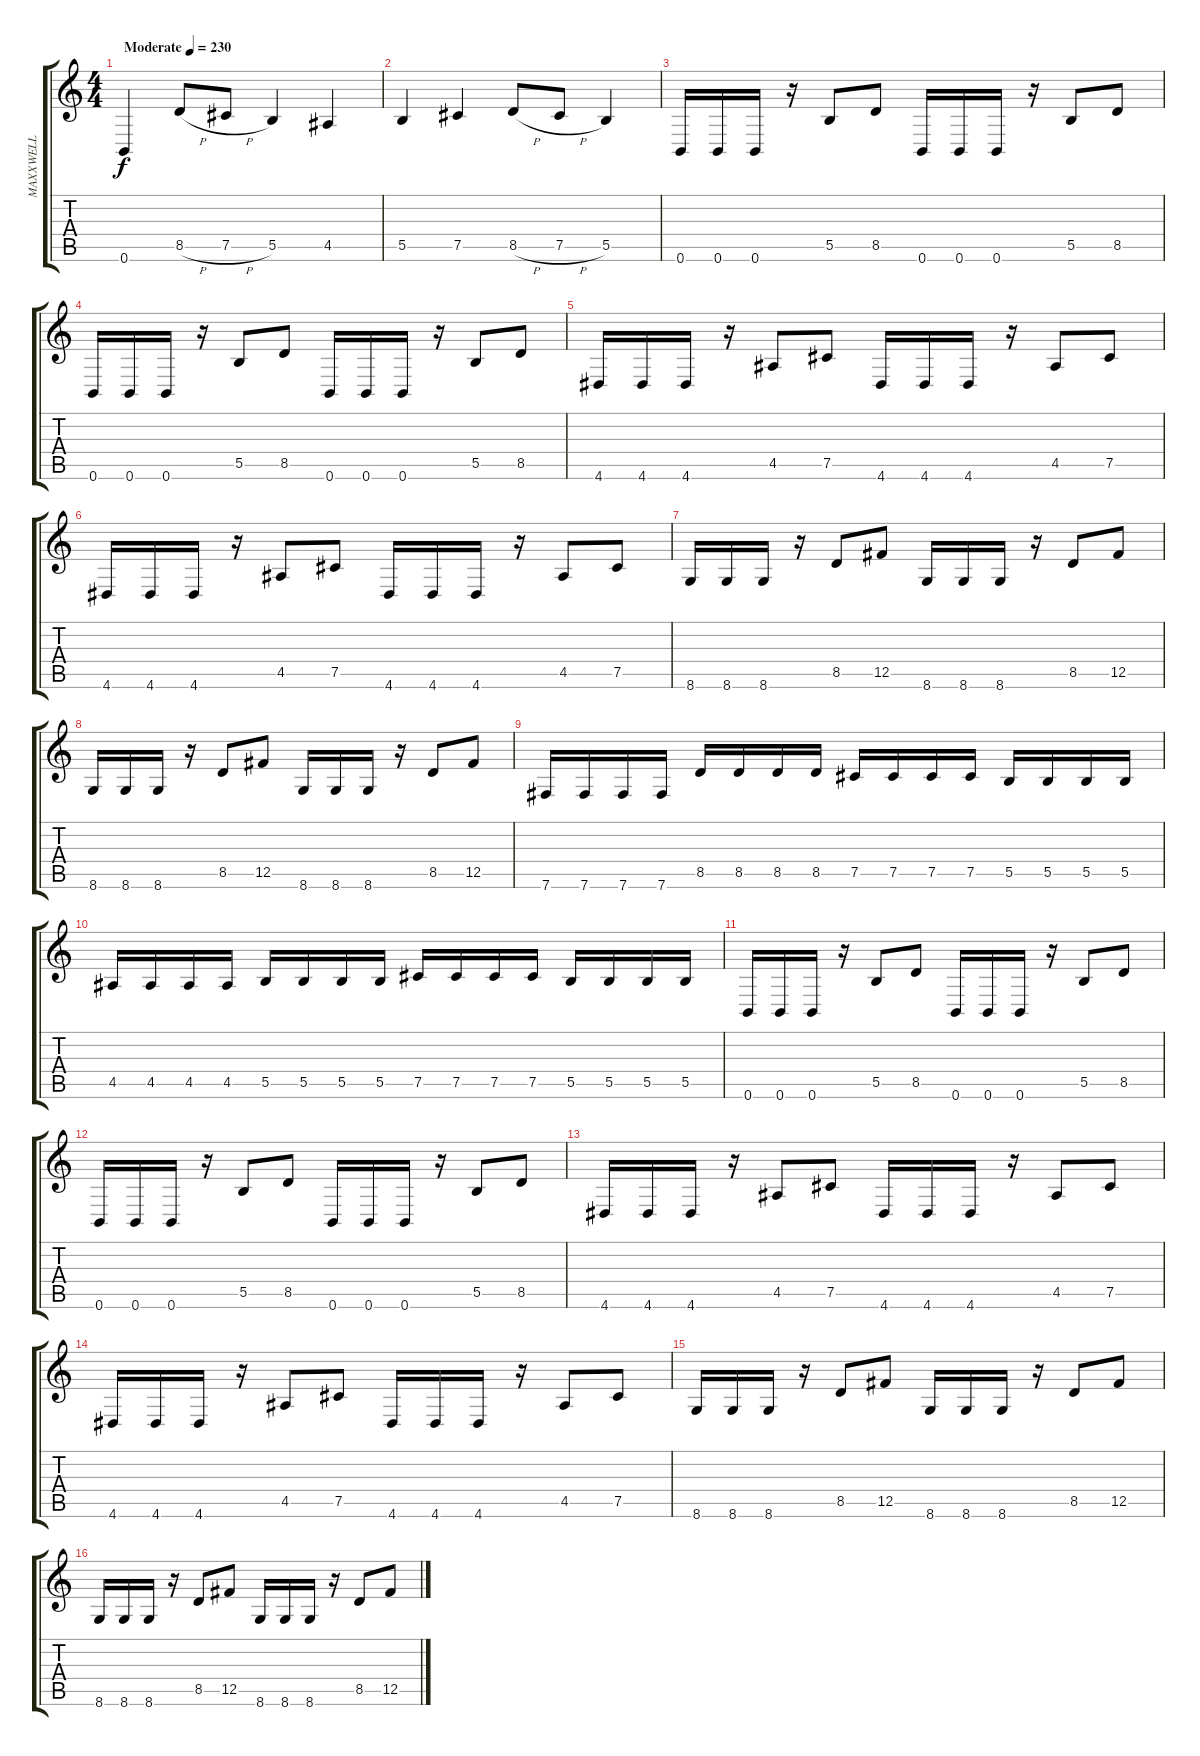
\track ("MAXXWELL" "MAXXWELL") {instrument distortionguitar}
\staff {score tabs}
\tuning (Db4 Ab3 E3 B2 Gb2 B1) {hide}
\ts (4 4)
\tempo (230 "Moderate")
\clef g2
\ks c
0.6.4{dy f instrument distortionguitar} 8.5{h}.8 7.5{h}.8 5.5.4 4.5.4 |
5.5.4 7.5.4 8.5{h}.8 7.5{h}.8 5.5.4 |
0.6.16 0.6.16 0.6.16 r.16 5.5.8 8.5.8 0.6.16 0.6.16 0.6.16 r.16 5.5.8 8.5.8 |
0.6.16 0.6.16 0.6.16 r.16 5.5.8 8.5.8 0.6.16 0.6.16 0.6.16 r.16 5.5.8 8.5.8 |
4.6.16 4.6.16 4.6.16 r.16 4.5.8 7.5.8 4.6.16 4.6.16 4.6.16 r.16 4.5.8 7.5.8 |
4.6.16 4.6.16 4.6.16 r.16 4.5.8 7.5.8 4.6.16 4.6.16 4.6.16 r.16 4.5.8 7.5.8 |
8.6.16 8.6.16 8.6.16 r.16 8.5.8 12.5.8 8.6.16 8.6.16 8.6.16 r.16 8.5.8 12.5.8 |
8.6.16 8.6.16 8.6.16 r.16 8.5.8 12.5.8 8.6.16 8.6.16 8.6.16 r.16 8.5.8 12.5.8 |
7.6.16 7.6.16 7.6.16 7.6.16 8.5.16 8.5.16 8.5.16 8.5.16 7.5.16 7.5.16 7.5.16 7.5.16 5.5.16 5.5.16 5.5.16 5.5.16 |
4.5.16 4.5.16 4.5.16 4.5.16 5.5.16 5.5.16 5.5.16 5.5.16 7.5.16 7.5.16 7.5.16 7.5.16 5.5.16 5.5.16 5.5.16 5.5.16 |
0.6.16 0.6.16 0.6.16 r.16 5.5.8 8.5.8 0.6.16 0.6.16 0.6.16 r.16 5.5.8 8.5.8 |
0.6.16 0.6.16 0.6.16 r.16 5.5.8 8.5.8 0.6.16 0.6.16 0.6.16 r.16 5.5.8 8.5.8 |
4.6.16 4.6.16 4.6.16 r.16 4.5.8 7.5.8 4.6.16 4.6.16 4.6.16 r.16 4.5.8 7.5.8 |
4.6.16 4.6.16 4.6.16 r.16 4.5.8 7.5.8 4.6.16 4.6.16 4.6.16 r.16 4.5.8 7.5.8 |
8.6.16 8.6.16 8.6.16 r.16 8.5.8 12.5.8 8.6.16 8.6.16 8.6.16 r.16 8.5.8 12.5.8 |
8.6.16 8.6.16 8.6.16 r.16 8.5.8 12.5.8 8.6.16 8.6.16 8.6.16 r.16 8.5.8 12.5.8
